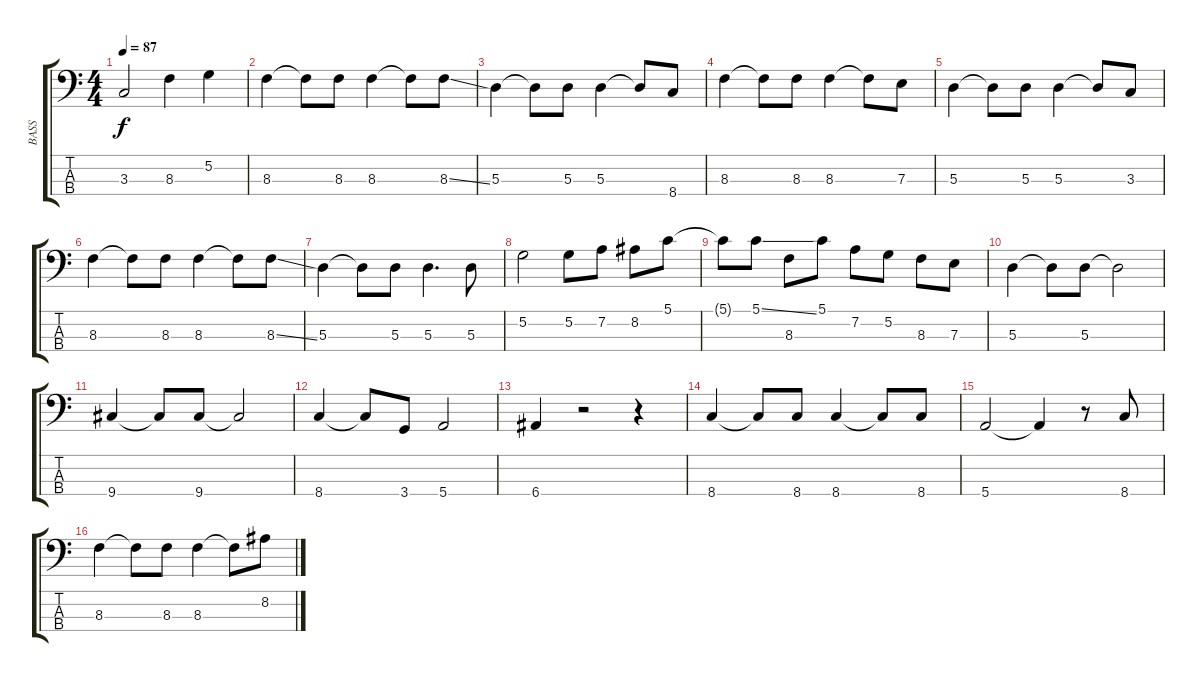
\track ("BASS" "BASS") {instrument electricbassfinger}
\staff {score tabs}
\tuning (G2 D2 A1 E1) {hide}
\ts (4 4)
\tempo 87
\clef f4
\ks c
3.3.2{dy f} 8.3.4 5.2.4 |
8.3.4 8.3{t}.8 8.3.8 8.3.4 8.3{t}.8 8.3{ss}.8 |
5.3.4 5.3{t}.8 5.3.8 5.3.4 5.3{t}.8 8.4.8 |
8.3.4 8.3{t}.8 8.3.8 8.3.4 8.3{t}.8 7.3.8 |
5.3.4 5.3{t}.8 5.3.8 5.3.4 5.3{t}.8 3.3.8 |
8.3.4 8.3{t}.8 8.3.8 8.3.4 8.3{t}.8 8.3{ss}.8 |
5.3.4 5.3{t}.8 5.3.8 5.3.4{d} 5.3.8 |
5.2.2 5.2.8 7.2.8 8.2.8 5.1.8 |
5.1{t}.8 5.1{ss}.8 8.3.8 5.1.8 7.2.8 5.2.8 8.3.8 7.3.8 |
5.3.4 5.3{t}.8 5.3.8 5.3{t}.2 |
9.4.4 9.4{t}.8 9.4.8 9.4{t}.2 |
8.4.4 8.4{t}.8 3.4.8 5.4.2 |
6.4.4 r.2 r.4 |
8.4.4 8.4{t}.8 8.4.8 8.4.4 8.4{t}.8 8.4.8 |
5.4.2 5.4{t}.4 r.8 8.4.8 |
8.3.4 8.3{t}.8 8.3.8 8.3.4 8.3{t}.8 8.2.8
